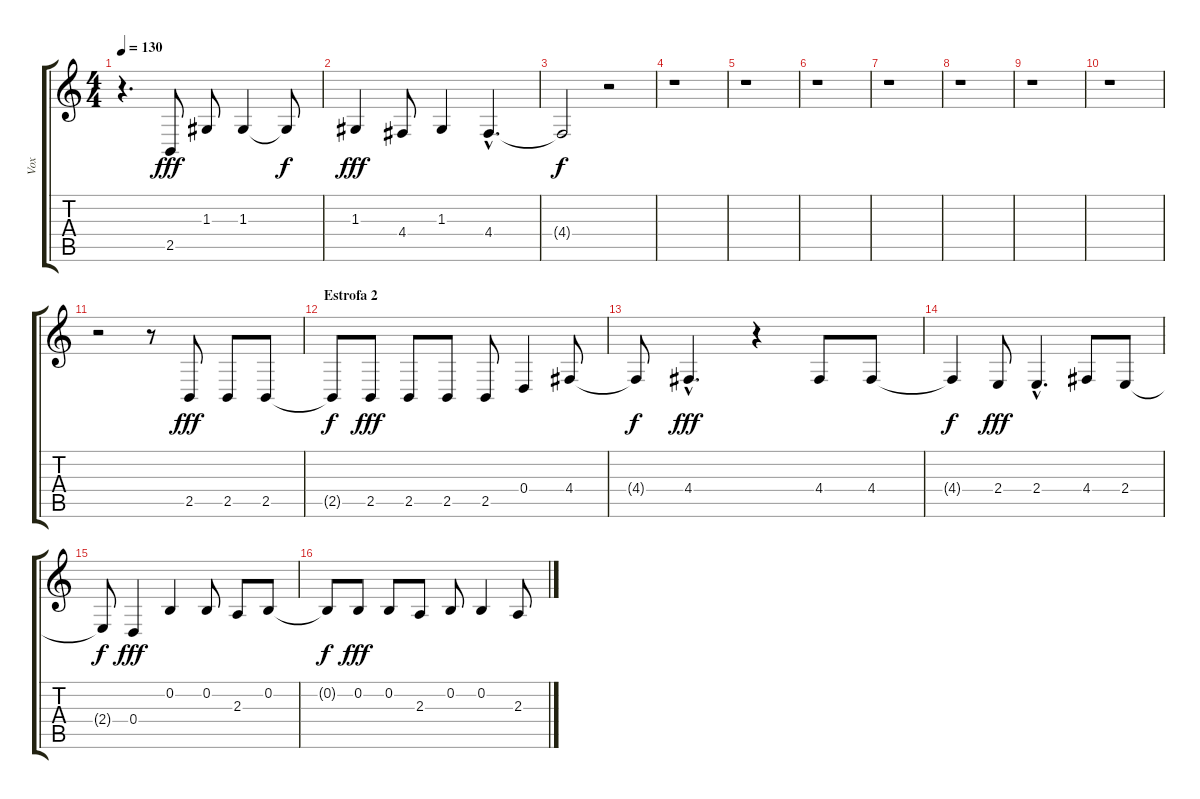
\track ("Vox" "Vox") {instrument harmonica}
\staff {score tabs}
\tuning (E4 B3 G3 D3 A2 E2) {hide}
\ts (4 4)
\tempo 130
\clef g2
\ks c
r.4{d dy fff} 2.5.8 1.3.8 1.3.4 1.3{t}.8{dy f} |
1.3.4{dy fff} 4.4.8 1.3.4 4.4{hac}.4{d} |
4.4{t}.2{dy f} r.2 |
r.1 |
r.1 |
r.1 |
r.1 |
r.1 |
r.1 |
r.1 |
r.2{volume 13} r.8 2.5.8{dy fff} 2.5.8 2.5.8 |
\section ("" "Estrofa 2")
2.5{t}.8{dy f} 2.5.8{dy fff} 2.5.8 2.5.8 2.5.8 0.4.4 4.4.8 |
4.4{t}.8{dy f} 4.4{hac}.4{d dy fff} r.4 4.4.8 4.4.8 |
4.4{t}.4{dy f} 2.4.8{dy fff} 2.4{hac}.4{d} 4.4.8 2.4.8 |
2.4{t}.8{dy f} 0.4.4{dy fff} 0.2.4 0.2.8 2.3.8 0.2.8 |
0.2{t}.8{dy f} 0.2.8{dy fff} 0.2.8 2.3.8 0.2.8 0.2.4 2.3.8
